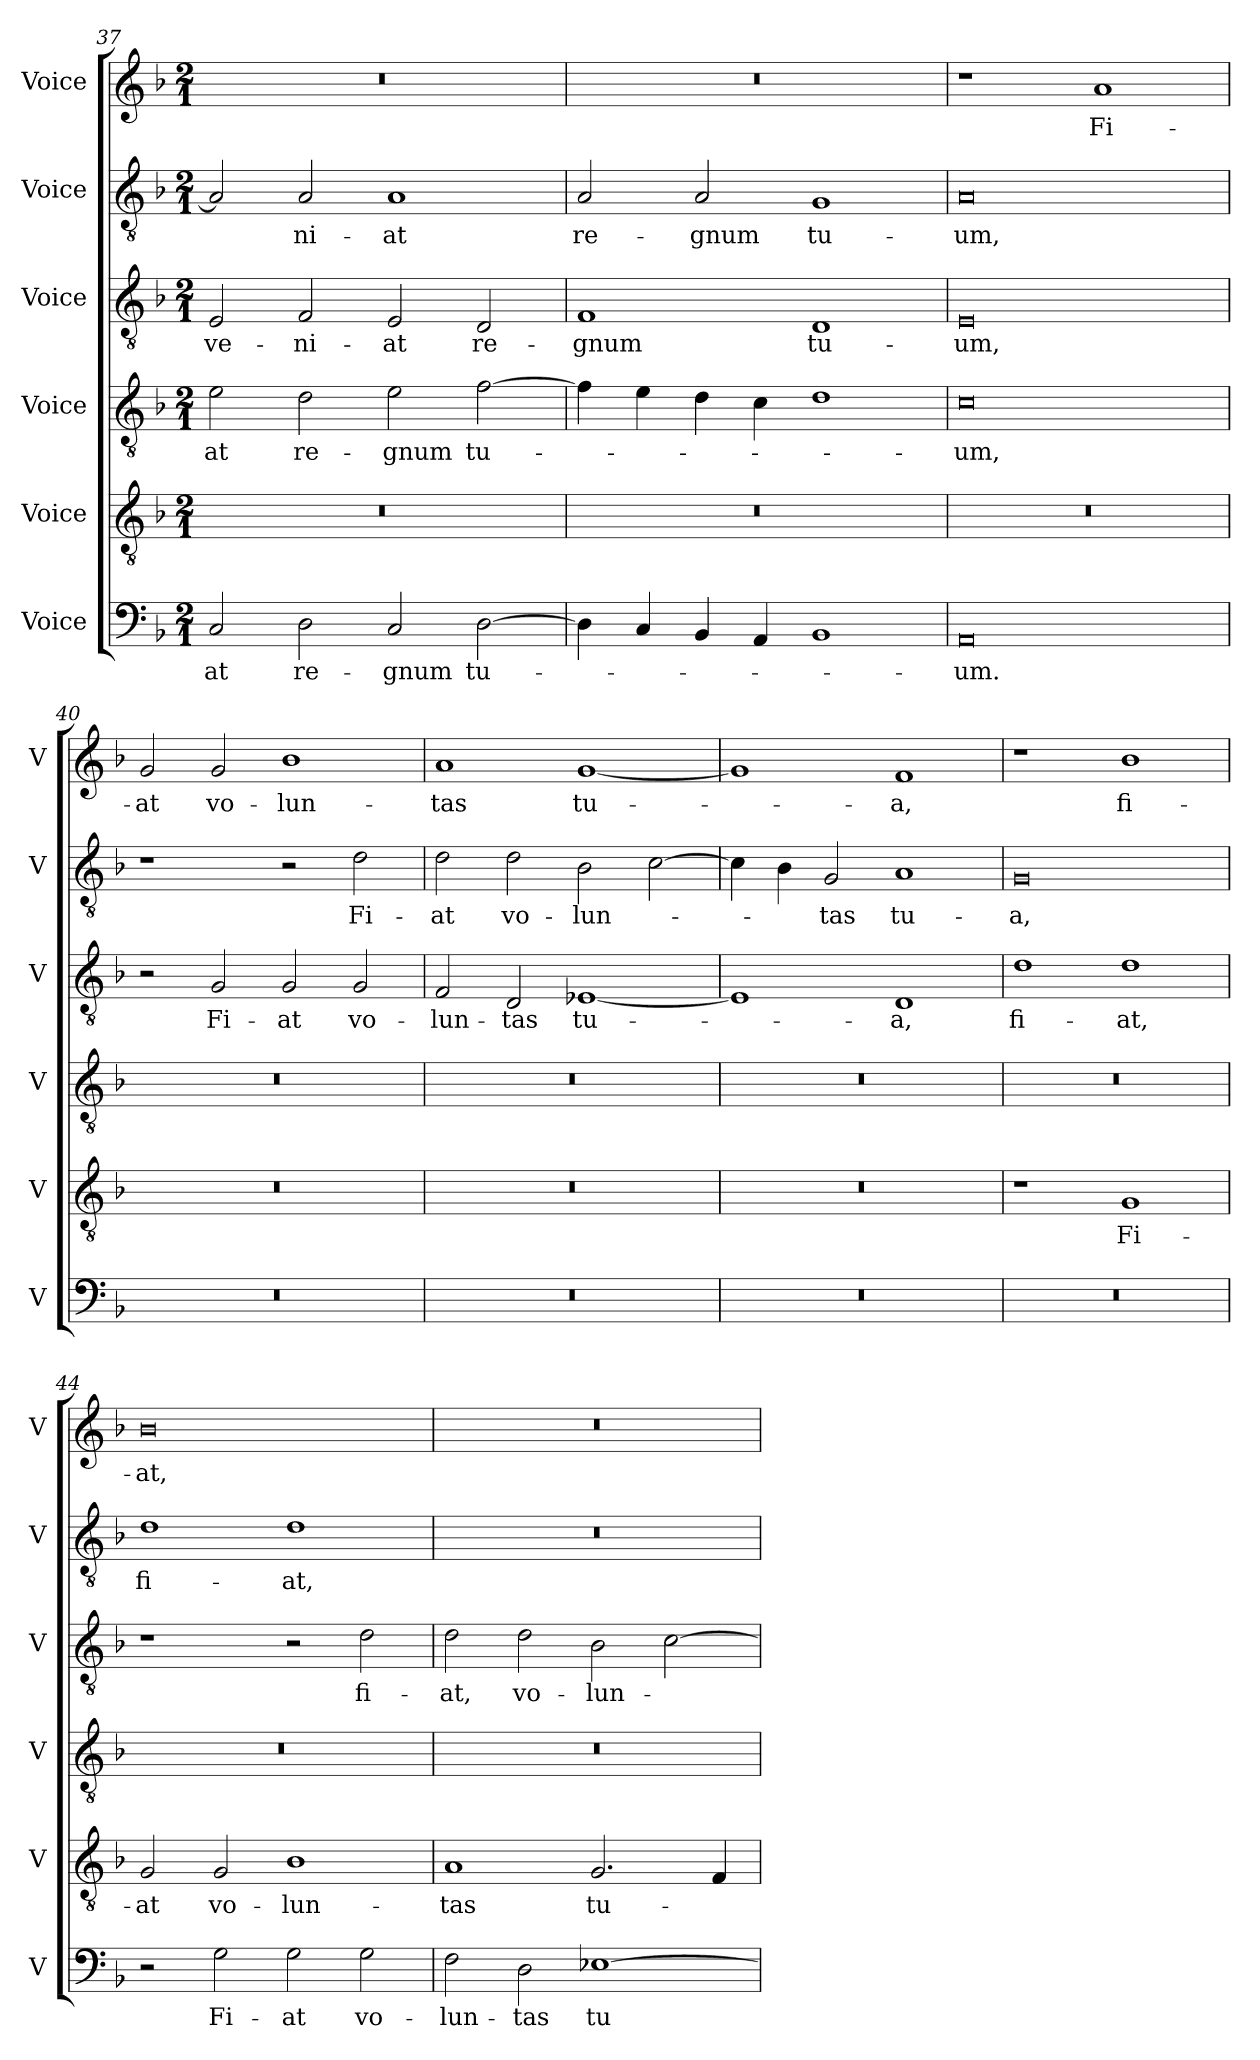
**kern	**text	**kern	**text	**kern	**text	**kern	**text	**kern	**text	**kern	**text
*part6	*part6	*part5	*part5	*part4	*part4	*part3	*part3	*part2	*part2	*part1	*part1
*staff6	*staff6	*staff5	*staff5	*staff4	*staff4	*staff3	*staff3	*staff2	*staff2	*staff1	*staff1
*I"Voice	*	*I"Voice	*	*I"Voice	*	*I"Voice	*	*I"Voice	*	*I"Voice	*
*I'V	*	*I'V	*	*I'V	*	*I'V	*	*I'V	*	*I'V	*
*clefF4	*	*clefGv2	*	*clefGv2	*	*clefGv2	*	*clefGv2	*	*clefG2	*
*k[b-]	*	*k[b-]	*	*k[b-]	*	*k[b-]	*	*k[b-]	*	*k[b-]	*
*M2/1	*	*M2/1	*	*M2/1	*	*M2/1	*	*M2/1	*	*M2/1	*
=37	=37	=37	=37	=37	=37	=37	=37	=37	=37	=37	=37
!	!LO:LY:b	!	!	!	!LO:LY:b	!	!LO:LY:b	!	!	!	!
2C/	-at	0r	.	2e\	-at	2E/	-ve-	2A/]	.	0r	.
!	!LO:LY:b	!	!	!	!LO:LY:b	!	!LO:LY:b	!	!LO:LY:b	!	!
2D\	re-	.	.	2d\	re-	2F/	-ni-	2A/	-ni-	.	.
!	!LO:LY:b	!	!	!	!LO:LY:b	!	!LO:LY:b	!	!LO:LY:b	!	!
2C/	-gnum	.	.	2e\	-gnum	2E/	-at	1A	-at	.	.
!	!LO:LY:b	!	!	!	!LO:LY:b	!	!LO:LY:b	!	!	!	!
[2D\	tu-	.	.	[2f\	tu-	2D/	re-	.	.	.	.
=38	=38	=38	=38	=38	=38	=38	=38	=38	=38	=38	=38
!	!	!	!	!	!	!	!LO:LY:b	!	!LO:LY:b	!	!
4D\]	.	0r	.	4f\]	.	1F	-gnum	2A/	re-	0r	.
4C/	.	.	.	4e\	.	.	.	.	.	.	.
!	!	!	!	!	!	!	!	!	!LO:LY:b	!	!
4BB-/	.	.	.	4d\	.	.	.	2A/	-gnum	.	.
4AA/	.	.	.	4c\	.	.	.	.	.	.	.
!	!	!	!	!	!	!	!LO:LY:b	!	!LO:LY:b	!	!
1BB-	.	.	.	1d	.	1D	tu-	1G	tu-	.	.
!!LO:LB:g=z
=39	=39	=39	=39	=39	=39	=39	=39	=39	=39	=39	=39
!	!LO:LY:b	!	!	!	!LO:LY:b	!	!LO:LY:b	!	!LO:LY:b	!	!
0AA	-um.	0r	.	0c	-um,	0E	-um,	0A	-um,	1r	.
!	!	!	!	!	!	!	!	!	!	!	!LO:LY:b
.	.	.	.	.	.	.	.	.	.	1a	Fi-
=40	=40	=40	=40	=40	=40	=40	=40	=40	=40	=40	=40
!	!	!	!	!	!	!	!	!	!	!	!LO:LY:b
0r	.	0r	.	0r	.	2r	.	1r	.	2g/	-at
!	!	!	!	!	!	!	!LO:LY:b	!	!	!	!LO:LY:b
.	.	.	.	.	.	2G/	Fi-	.	.	2g/	vo-
!	!	!	!	!	!	!	!LO:LY:b	!	!	!	!LO:LY:b
.	.	.	.	.	.	2G/	-at	2r	.	1b-	-lun-
!	!	!	!	!	!	!	!LO:LY:b	!	!LO:LY:b	!	!
.	.	.	.	.	.	2G/	vo-	2d\	-Fi-	.	.
=41	=41	=41	=41	=41	=41	=41	=41	=41	=41	=41	=41
!	!	!	!	!	!	!	!LO:LY:b	!	!LO:LY:b	!	!LO:LY:b
0r	.	0r	.	0r	.	2F/	-lun-	2d\	-at	1a	-tas
!	!	!	!	!	!	!	!LO:LY:b	!	!LO:LY:b	!	!
.	.	.	.	.	.	2D/	-tas	2d\	vo-	.	.
!	!	!	!	!	!	!	!LO:LY:b	!	!LO:LY:b	!	!LO:LY:b
.	.	.	.	.	.	[1E-X	tu-	2B-\	-lun-	[1g	tu-
.	.	.	.	.	.	.	.	[2c\	.	.	.
=42	=42	=42	=42	=42	=42	=42	=42	=42	=42	=42	=42
0r	.	0r	.	0r	.	1E-]	.	4c\]	.	1g]	.
.	.	.	.	.	.	.	.	4B-\	.	.	.
!	!	!	!	!	!	!	!	!	!LO:LY:b	!	!
.	.	.	.	.	.	.	.	2G/	-tas	.	.
!	!	!	!	!	!	!	!LO:LY:b	!	!LO:LY:b	!	!LO:LY:b
.	.	.	.	.	.	1D	-a,	1A	tu-	1f	-a,
!!LO:PB:g=z
=43	=43	=43	=43	=43	=43	=43	=43	=43	=43	=43	=43
!	!	!	!	!	!	!	!LO:LY:b	!	!LO:LY:b	!	!
0r	.	1r	.	0r	.	1d	fi-	0G	-a,	1r	.
!	!	!	!LO:LY:b	!	!	!	!LO:LY:b	!	!	!	!LO:LY:b
.	.	1G	Fi-	.	.	1d	-at,	.	.	1b-	fi-
=44	=44	=44	=44	=44	=44	=44	=44	=44	=44	=44	=44
!	!	!	!LO:LY:b	!	!	!	!	!	!LO:LY:b	!	!LO:LY:b
2r	.	2G/	-at	0r	.	1r	.	1d	fi-	0b-	-at,
!	!LO:LY:b	!	!LO:LY:b	!	!	!	!	!	!	!	!
2G\	-Fi-	2G/	vo-	.	.	.	.	.	.	.	.
!	!LO:LY:b	!	!LO:LY:b	!	!	!	!	!	!LO:LY:b	!	!
2G\	-at	1B-	-lun-	.	.	2r	.	1d	-at,	.	.
!	!LO:LY:b	!	!	!	!	!	!LO:LY:b	!	!	!	!
2G\	vo-	.	.	.	.	2d\	fi-	.	.	.	.
=45	=45	=45	=45	=45	=45	=45	=45	=45	=45	=45	=45
!	!LO:LY:b	!	!LO:LY:b	!	!	!	!LO:LY:b	!	!	!	!
2F\	-lun-	1A	-tas	0r	.	2d\	-at,	0r	.	0r	.
!	!LO:LY:b	!	!	!	!	!	!LO:LY:b	!	!	!	!
2D\	-tas	.	.	.	.	2d\	vo-	.	.	.	.
!	!LO:LY:b	!	!LO:LY:b	!	!	!	!LO:LY:b	!	!	!	!
[1E-X	tu-	2.G/	tu-	.	.	2B-\	-lun-	.	.	.	.
.	.	.	.	.	.	[2c\	.	.	.	.	.
.	.	4F/	.	.	.	.	.	.	.	.	.
=	=	=	=	=	=	=	=	=	=	=	=
*-	*-	*-	*-	*-	*-	*-	*-	*-	*-	*-	*-
